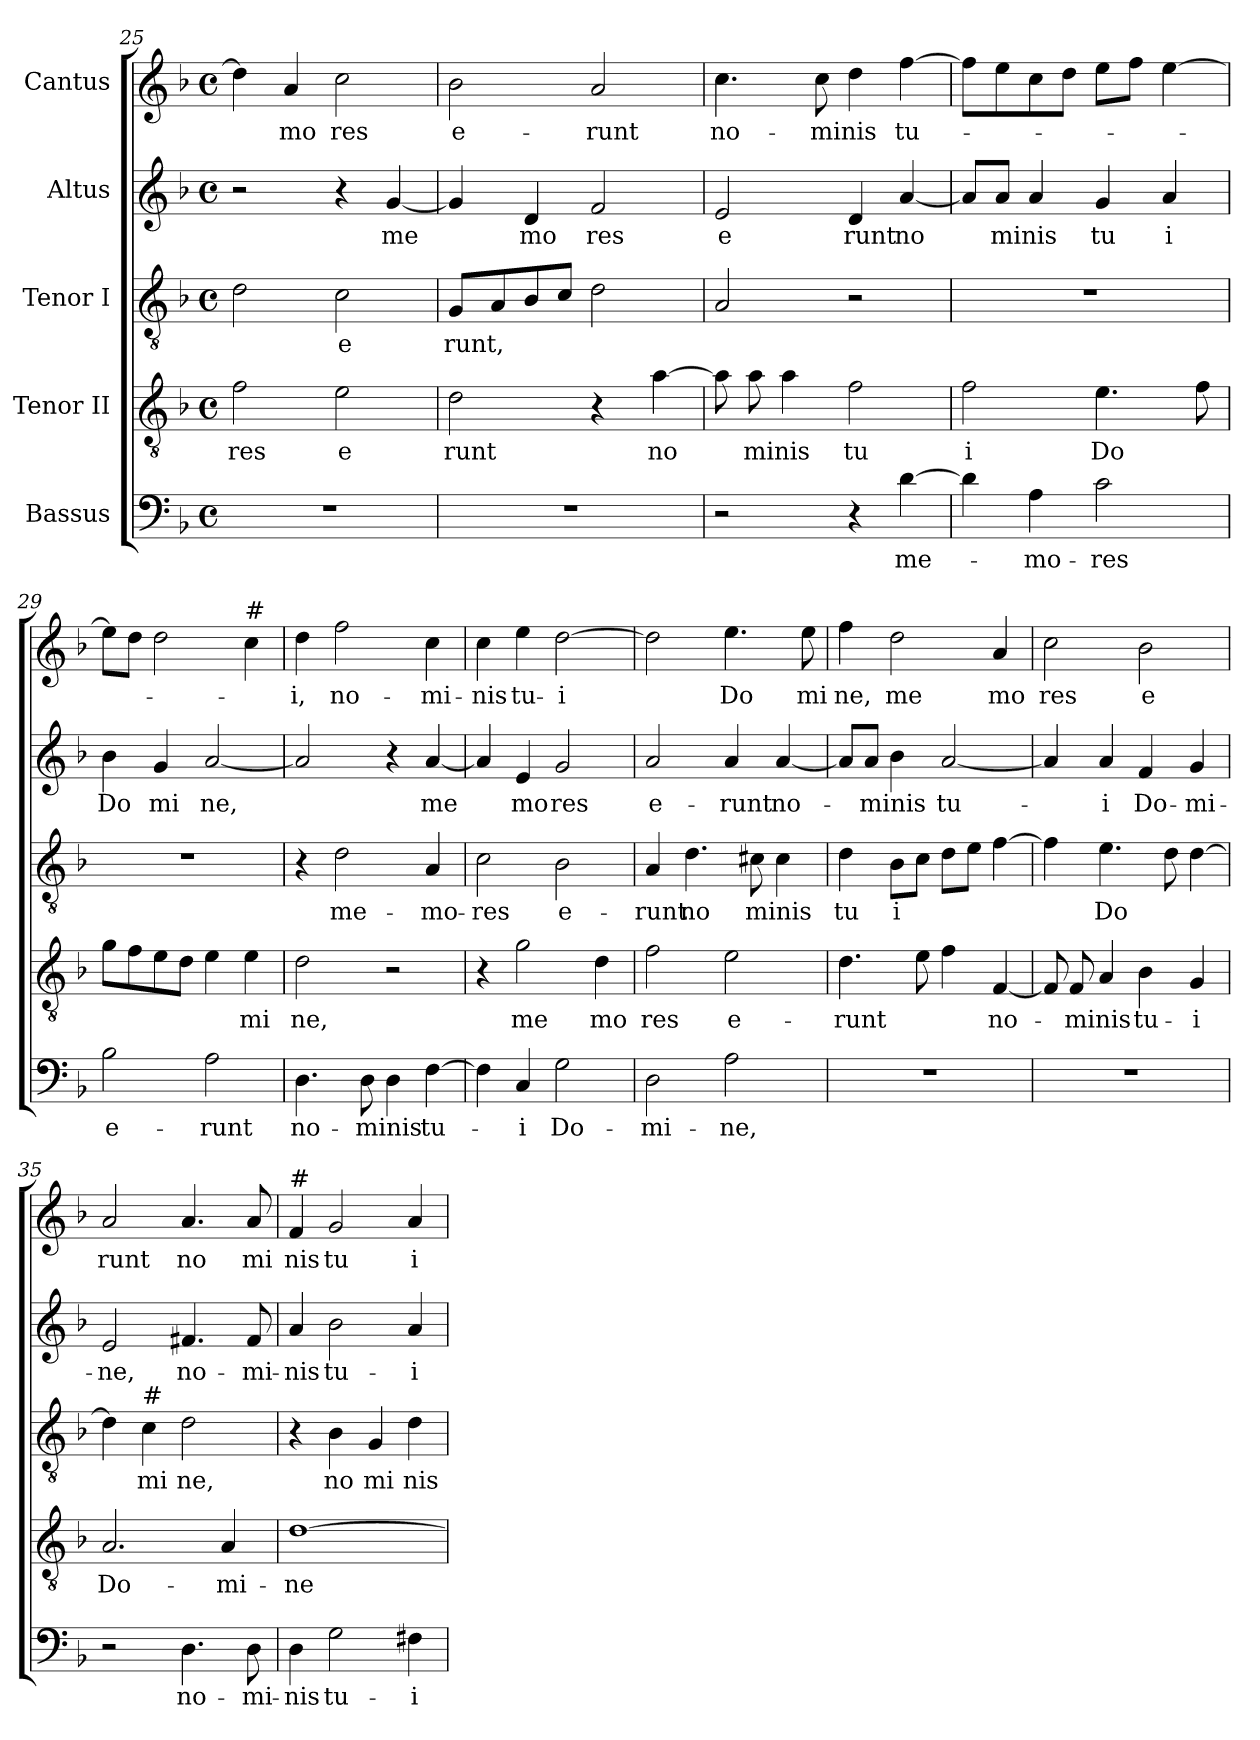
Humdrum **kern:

**kern	**text	**kern	**text	**kern	**text	**kern	**text	**kern	**text
*part5	*part5	*part4	*part4	*part3	*part3	*part2	*part2	*part1	*part1
*staff5	*staff5	*staff4	*staff4	*staff3	*staff3	*staff2	*staff2	*staff1	*staff1
*I"Bassus	*	*I"Tenor II	*	*I"Tenor I	*	*I"Altus	*	*I"Cantus	*
*clefF4	*	*clefGv2	*	*clefGv2	*	*clefG2	*	*clefG2	*
*k[b-]	*	*k[b-]	*	*k[b-]	*	*k[b-]	*	*k[b-]	*
*F:	*	*F:	*	*F:	*	*F:	*	*F:	*
*M4/4	*	*M4/4	*	*M4/4	*	*M4/4	*	*M4/4	*
*met(c)	*	*met(c)	*	*met(c)	*	*met(c)	*	*met(c)	*
=25	=25	=25	=25	=25	=25	=25	=25	=25	=25
!	!	!	!LO:LY:b:cj	!	!	!	!	!	!
1r	.	2f\	res	2d\	.	2r	.	4dd\]	.
!	!	!	!	!	!	!	!	!	!LO:LY:b:cj
.	.	.	.	.	.	.	.	4a/	mo
!	!	!	!LO:LY:b:cj	!	!LO:LY:b:cj	!	!	!	!LO:LY:b:cj
.	.	2e\	e	2c\	e	4r	.	2cc\	res
!	!	!	!	!	!	!	!LO:LY:b	!	!
.	.	.	.	.	.	[>4g/	me	.	.
!!LO:LB:g=z
=26	=26	=26	=26	=26	=26	=26	=26	=26	=26
!	!	!	!LO:LY:b:cj	!	!LO:LY:b	!	!	!	!LO:LY:b:cj
*	*	*	*	*	*	*^	*	*	*
1r	.	2d\	runt	8G/L	runt,	4g/]	32ryy	.	2b-\	e-
.	.	.	.	.	.	.	2ryy	.	.	.
.	.	.	.	8A/	.	.	.	.	.	.
!	!	!	!	!	!	!	!	!LO:LY:b:cj	!	!
.	.	.	.	8B-/	.	4d/	.	mo	.	.
.	.	.	.	8c/J	.	.	.	.	.	.
!	!	!	!	!	!	!	!	!LO:LY:b:cj	!	!LO:LY:b:cj
.	.	4r	.	2d\	.	2f/	.	res	2a/	-runt
.	.	.	.	.	.	.	4...ryy	.	.	.
!	!	!	!LO:LY:b:cj	!	!	!	!	!	!	!
.	.	[>4a\	no	.	.	.	.	.	.	.
=27	=27	=27	=27	=27	=27	=27	=27	=27	=27	=27
!	!	!	!	!	!	!	!	!LO:LY:b:cj	!	!LO:LY:b:cj
*	*	*	*	*	*	*v	*v	*	*	*
2r	.	8a\]	.	2A/	.	2e/	e	4.cc\	no-
!	!	!	!LO:LY:b	!	!	!	!	!	!
.	.	8a\	minis	.	.	.	.	.	.
.	.	4a\	.	.	.	.	.	.	.
!	!	!	!	!	!	!	!	!	!LO:LY:b
.	.	.	.	.	.	.	.	8cc\	-minis
!	!	!	!LO:LY:b:cj	!	!	!	!LO:LY:b:cj	!	!
4r	.	2f\	tu	2r	.	4d/	runt	4dd\	.
!	!LO:LY:b	!	!	!	!	!	!LO:LY:b:cj	!	!LO:LY:b:cj
[>4d\	me-	.	.	.	.	[<4a/	no	[>4ff\	tu-
=28	=28	=28	=28	=28	=28	=28	=28	=28	=28
!	!	!	!LO:LY:b:cj	!	!	!	!	!	!
4d\]	.	2f\	i	1r	.	8a/L]	.	8ff\L]	.
!	!	!	!	!	!	!	!LO:LY:b	!	!
.	.	.	.	.	.	8a/J	minis	8ee\	.
!	!LO:LY:b:cj	!	!	!	!	!	!	!	!
4A\	-mo-	.	.	.	.	4a/	.	8cc\	.
.	.	.	.	.	.	.	.	8dd\J	.
!	!LO:LY:b:cj	!	!LO:LY:b	!	!	!	!LO:LY:b:cj	!	!
2c\	-res	4.e\	Do	.	.	4g/	tu	8ee\L	.
.	.	.	.	.	.	.	.	8ff\J	.
!	!	!	!	!	!	!	!LO:LY:b:cj	!	!
.	.	.	.	.	.	4a/	i	[>4ee\	.
.	.	8f\	.	.	.	.	.	.	.
=29	=29	=29	=29	=29	=29	=29	=29	=29	=29
!	!LO:LY:b:cj	!	!	!	!	!	!LO:LY:b:cj	!	!
2B-\	e-	8g\L	.	1r	.	4b-\	Do	8ee\L]	.
.	.	8f\	.	.	.	.	.	8dd\J	.
!	!	!	!	!	!	!	!LO:LY:b:cj	!	!
.	.	8e\	.	.	.	4g/	mi	2dd\	.
.	.	8d\J	.	.	.	.	.	.	.
!	!LO:LY:b:cj	!	!	!	!	!	!LO:LY:b	!	!
2A\	-runt	4e\	.	.	.	[<2a/	ne,	.	.
!	!	!	!	!	!	!	!	!LO:TX:a:t=#	!
!	!	!	!LO:LY:b:cj	!	!	!	!	!	!
.	.	4e\	mi	.	.	.	.	4cc\	.
=30	=30	=30	=30	=30	=30	=30	=30	=30	=30
!	!LO:LY:b:cj	!	!LO:LY:b:cj	!	!	!	!	!	!LO:LY:b:cj
4.D\	no-	2d\	ne,	4r	.	2a/]	.	4dd\	-i,
!	!	!	!	!	!LO:LY:b:cj	!	!	!	!LO:LY:b:cj
.	.	.	.	2d\	me-	.	.	2ff\	no-
!	!LO:LY:b	!	!	!	!	!	!	!	!
8D\	-minis	.	.	.	.	.	.	.	.
4D\	.	2r	.	.	.	4r	.	.	.
!	!LO:LY:b:cj	!	!	!	!LO:LY:b:cj	!	!LO:LY:b	!	!LO:LY:b:cj
[>4F\	tu-	.	.	4A/	-mo-	[<4a/	me	4cc\	-mi-
=31	=31	=31	=31	=31	=31	=31	=31	=31	=31
!	!	!	!	!	!LO:LY:b:cj	!	!	!	!LO:LY:b:cj
4F\]	.	4r	.	2c\	-res	4a/]	.	4cc\	-nis
!	!LO:LY:b:cj	!	!LO:LY:b:cj	!	!	!	!LO:LY:b:cj	!	!LO:LY:b:cj
4C/	-i	2g\	me	.	.	4e/	mo	4ee\	tu-
!	!LO:LY:b:cj	!	!	!	!LO:LY:b:cj	!	!LO:LY:b:cj	!	!LO:LY:b:rj
2G\	Do-	.	.	2B-\	e-	2g/	res	[>2dd\	-i
!	!	!	!LO:LY:b:cj	!	!	!	!	!	!
.	.	4d\	mo	.	.	.	.	.	.
!!LO:LB:g=z
=32	=32	=32	=32	=32	=32	=32	=32	=32	=32
!	!LO:LY:b:cj	!	!LO:LY:b:cj	!	!LO:LY:b:cj	!	!LO:LY:b:cj	!	!
2D\	-mi-	2f\	res	4A/	-runt	2a/	e-	2dd\]	.
!	!	!	!	!	!LO:LY:b:cj	!	!	!	!
.	.	.	.	4.d\	no	.	.	.	.
!	!LO:LY:b:cj	!	!LO:LY:b:cj	!	!	!	!LO:LY:b:cj	!	!LO:LY:b:cj
2A\	-ne,	2e\	e-	.	.	4a/	-runt	4.ee\	Do
!	!	!	!	!	!LO:LY:b	!	!	!	!
.	.	.	.	8c#X\	minis	.	.	.	.
!	!	!	!	!	!	!	!LO:LY:b:cj	!	!
.	.	.	.	4c#\	.	[<4a/	no-	.	.
!	!	!	!	!	!	!	!	!	!LO:LY:b:cj
.	.	.	.	.	.	.	.	8ee\	mi
=33	=33	=33	=33	=33	=33	=33	=33	=33	=33
!	!	!	!LO:LY:b	!	!LO:LY:b:cj	!	!	!	!LO:LY:b:cj
1r	.	4.d\	-runt	4d\	tu	8a/L]	.	4ff\	ne,
!	!	!	!	!	!	!	!LO:LY:b	!	!
.	.	.	.	.	.	8a/J	-minis	.	.
!	!	!	!	!	!LO:LY:b:rj	!	!	!	!LO:LY:b:cj
.	.	.	.	8B-\L	i	4b-\	.	2dd\	me
.	.	8e\	.	8c\J	.	.	.	.	.
!	!	!	!	!	!	!	!LO:LY:b:cj	!	!
.	.	4f\	.	8d\L	.	[<2a/	tu-	.	.
.	.	.	.	8e\J	.	.	.	.	.
!	!	!	!LO:LY:b:cj	!	!	!	!	!	!LO:LY:b:cj
.	.	[<4F/	no-	[>4f\	.	.	.	4a/	mo
=34	=34	=34	=34	=34	=34	=34	=34	=34	=34
!	!	!	!	!	!	!	!	!	!LO:LY:b:cj
1r	.	8F/]	.	4f\]	.	4a/]	.	2cc\	res
!	!	!	!LO:LY:b	!	!	!	!	!	!
.	.	8F/	-minis	.	.	.	.	.	.
!	!	!	!	!	!LO:LY:b	!	!LO:LY:b:cj	!	!
.	.	4A/	.	4.e\	Do	4a/	-i	.	.
!	!	!	!LO:LY:b:cj	!	!	!	!LO:LY:b:cj	!	!LO:LY:b:cj
.	.	4B-\	tu-	.	.	4f/	Do-	2b-\	e
.	.	.	.	8d\	.	.	.	.	.
!	!	!	!LO:LY:b:cj	!	!	!	!LO:LY:b:cj	!	!
.	.	4G/	-i	[>4d\	.	4g/	-mi-	.	.
=35	=35	=35	=35	=35	=35	=35	=35	=35	=35
!	!	!	!LO:LY:b:cj	!	!	!	!LO:LY:b:cj	!	!LO:LY:b:cj
2r	.	2.A/	Do-	4d\]	.	2e/	-ne,	2a/	runt
!	!	!	!	!LO:TX:a:t=#	!	!	!	!	!
!	!	!	!	!	!LO:LY:b:cj	!	!	!	!
.	.	.	.	4c\	mi	.	.	.	.
!	!LO:LY:b:cj	!	!	!	!LO:LY:b:cj	!	!LO:LY:b:cj	!	!LO:LY:b:cj
4.D\	no-	.	.	2d\	ne,	4.f#X/	no-	4.a/	no
!	!	!	!LO:LY:b:cj	!	!	!	!	!	!
.	.	4A/	-mi-	.	.	.	.	.	.
!	!LO:LY:b:cj	!	!	!	!	!	!LO:LY:b:cj	!	!LO:LY:b:cj
8D\	-mi-	.	.	.	.	8f#/	-mi-	8a/	mi
=36	=36	=36	=36	=36	=36	=36	=36	=36	=36
!	!	!	!	!	!	!	!	!LO:TX:a:t=#	!
!	!LO:LY:b:cj	!	!LO:LY:b:cj	!	!	!	!LO:LY:b:cj	!	!LO:LY:b:cj
4D\	-nis	[>1d	-ne	4r	.	4a/	-nis	4f/	nis
!	!LO:LY:b:cj	!	!	!	!LO:LY:b:cj	!	!LO:LY:b:cj	!	!LO:LY:b:cj
2G\	tu-	.	.	4B-\	no	2b-\	tu-	2g/	tu
!	!	!	!	!	!LO:LY:b:cj	!	!	!	!
.	.	.	.	4G/	mi	.	.	.	.
!	!LO:LY:b:cj	!	!	!	!LO:LY:b:cj	!	!LO:LY:b:cj	!	!LO:LY:b:cj
4F#X\	-i	.	.	4d\	nis	4a/	-i	4a/	i
=	=	=	=	=	=	=	=	=	=
*-	*-	*-	*-	*-	*-	*-	*-	*-	*-
